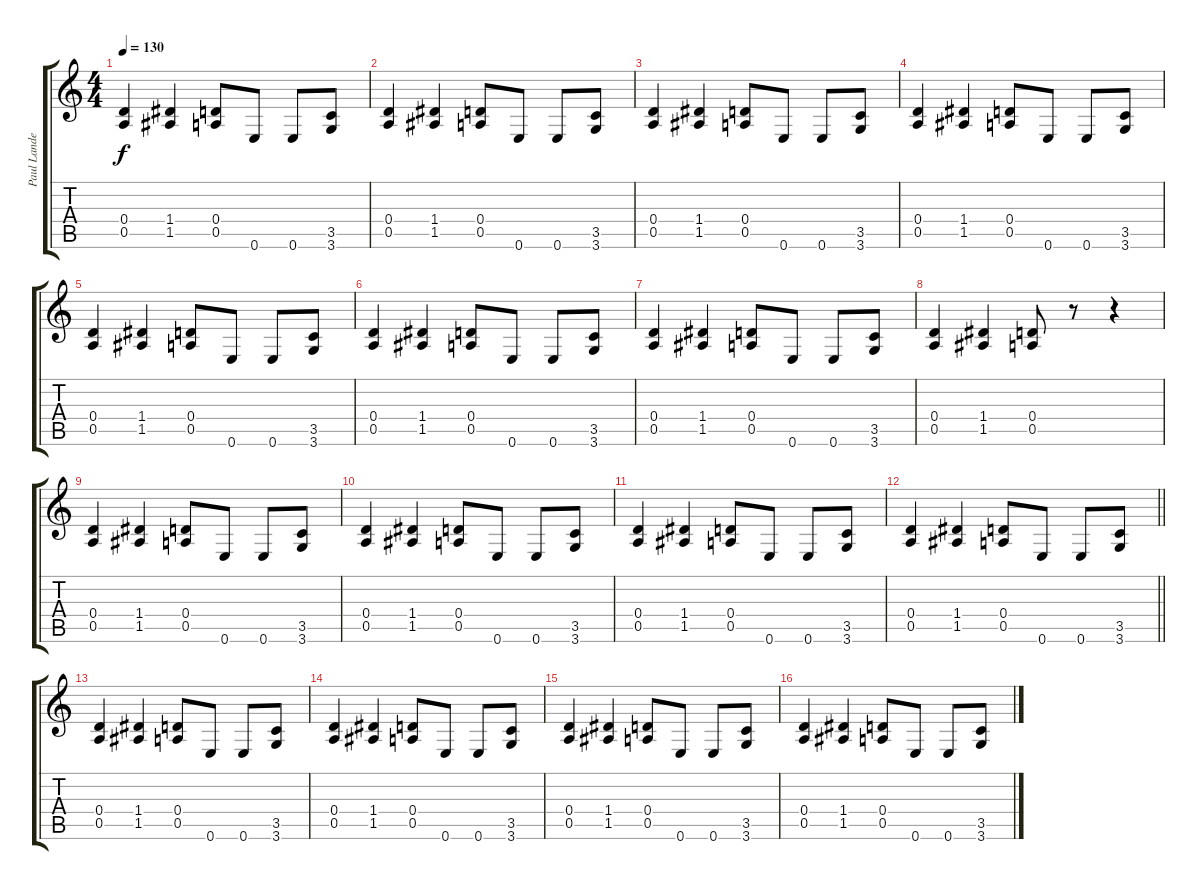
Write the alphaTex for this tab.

\track ("Paul Landers" "Paul Lande") {instrument distortionguitar}
\staff {score tabs}
\tuning (E4 B3 G3 D3 A2 E2) {hide}
\ts (4 4)
\tempo 130
\clef g2
\ks c
(0.4 0.5).4{dy f} (1.4 1.5).4 (0.4 0.5).8 0.6.8 0.6.8{beam merge} (3.5 3.6).8 |
(0.4 0.5).4 (1.4 1.5).4 (0.4 0.5).8 0.6.8 0.6.8{beam merge} (3.5 3.6).8 |
(0.4 0.5).4 (1.4 1.5).4 (0.4 0.5).8 0.6.8 0.6.8{beam merge} (3.5 3.6).8 |
(0.4 0.5).4 (1.4 1.5).4 (0.4 0.5).8 0.6.8 0.6.8{beam merge} (3.5 3.6).8 |
(0.4 0.5).4 (1.4 1.5).4 (0.4 0.5).8 0.6.8 0.6.8{beam merge} (3.5 3.6).8 |
(0.4 0.5).4 (1.4 1.5).4 (0.4 0.5).8 0.6.8 0.6.8{beam merge} (3.5 3.6).8 |
(0.4 0.5).4 (1.4 1.5).4 (0.4 0.5).8 0.6.8 0.6.8{beam merge} (3.5 3.6).8 |
(0.4 0.5).4 (1.4 1.5).4 (0.4 0.5).8 r.8 r.4 |
(0.4 0.5).4 (1.4 1.5).4 (0.4 0.5).8 0.6.8 0.6.8{beam merge} (3.5 3.6).8 |
(0.4 0.5).4 (1.4 1.5).4 (0.4 0.5).8 0.6.8 0.6.8{beam merge} (3.5 3.6).8 |
(0.4 0.5).4 (1.4 1.5).4 (0.4 0.5).8 0.6.8 0.6.8{beam merge} (3.5 3.6).8 |
\barLineRight lightlight
(0.4 0.5).4 (1.4 1.5).4 (0.4 0.5).8 0.6.8 0.6.8{beam merge} (3.5 3.6).8 |
(0.4 0.5).4 (1.4 1.5).4 (0.4 0.5).8 0.6.8 0.6.8{beam merge} (3.5 3.6).8 |
(0.4 0.5).4 (1.4 1.5).4 (0.4 0.5).8 0.6.8 0.6.8{beam merge} (3.5 3.6).8 |
(0.4 0.5).4 (1.4 1.5).4 (0.4 0.5).8 0.6.8 0.6.8{beam merge} (3.5 3.6).8 |
(0.4 0.5).4 (1.4 1.5).4 (0.4 0.5).8 0.6.8 0.6.8{beam merge} (3.5 3.6).8
